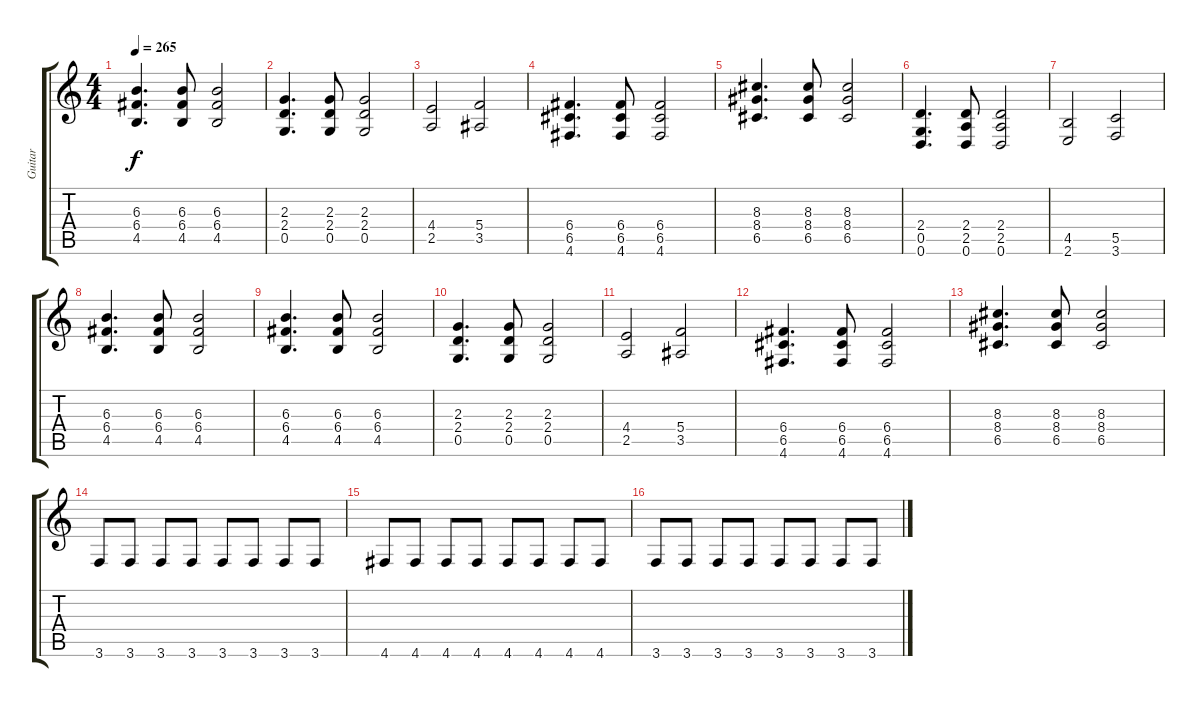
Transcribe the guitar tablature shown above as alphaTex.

\track ("Guitar" "Guitar") {instrument distortionguitar}
\staff {score tabs}
\tuning (D4 A3 F3 C3 G2 D2) {hide}
\ts (4 4)
\tempo 265
\clef g2
\ks c
(6.3 6.4 4.5).4{d dy f} (6.3 6.4 4.5).8 (6.3 6.4 4.5).2 |
(2.3 2.4 0.5).4{d} (2.3 2.4 0.5).8 (2.3 2.4 0.5).2 |
(4.4 2.5).2 (5.4 3.5).2 |
(6.4 6.5 4.6).4{d} (6.4 6.5 4.6).8 (6.4 6.5 4.6).2 |
(8.3 8.4 6.5).4{d} (8.3 8.4 6.5).8 (8.3 8.4 6.5).2 |
(2.4 0.5 0.6).4{d} (2.4 2.5 0.6).8 (2.4 2.5 0.6).2 |
(4.5 2.6).2 (5.5 3.6).2 |
(6.3 6.4 4.5).4{d} (6.3 6.4 4.5).8 (6.3 6.4 4.5).2 |
(6.3 6.4 4.5).4{d} (6.3 6.4 4.5).8 (6.3 6.4 4.5).2 |
(2.3 2.4 0.5).4{d} (2.3 2.4 0.5).8 (2.3 2.4 0.5).2 |
(4.4 2.5).2 (5.4 3.5).2 |
(6.4 6.5 4.6).4{d} (6.4 6.5 4.6).8 (6.4 6.5 4.6).2 |
(8.3 8.4 6.5).4{d} (8.3 8.4 6.5).8 (8.3 8.4 6.5).2 |
3.6.8 3.6.8 3.6.8 3.6.8 3.6.8 3.6.8 3.6.8 3.6.8 |
4.6.8 4.6.8 4.6.8 4.6.8 4.6.8 4.6.8 4.6.8 4.6.8 |
3.6.8 3.6.8 3.6.8 3.6.8 3.6.8 3.6.8 3.6.8 3.6.8
